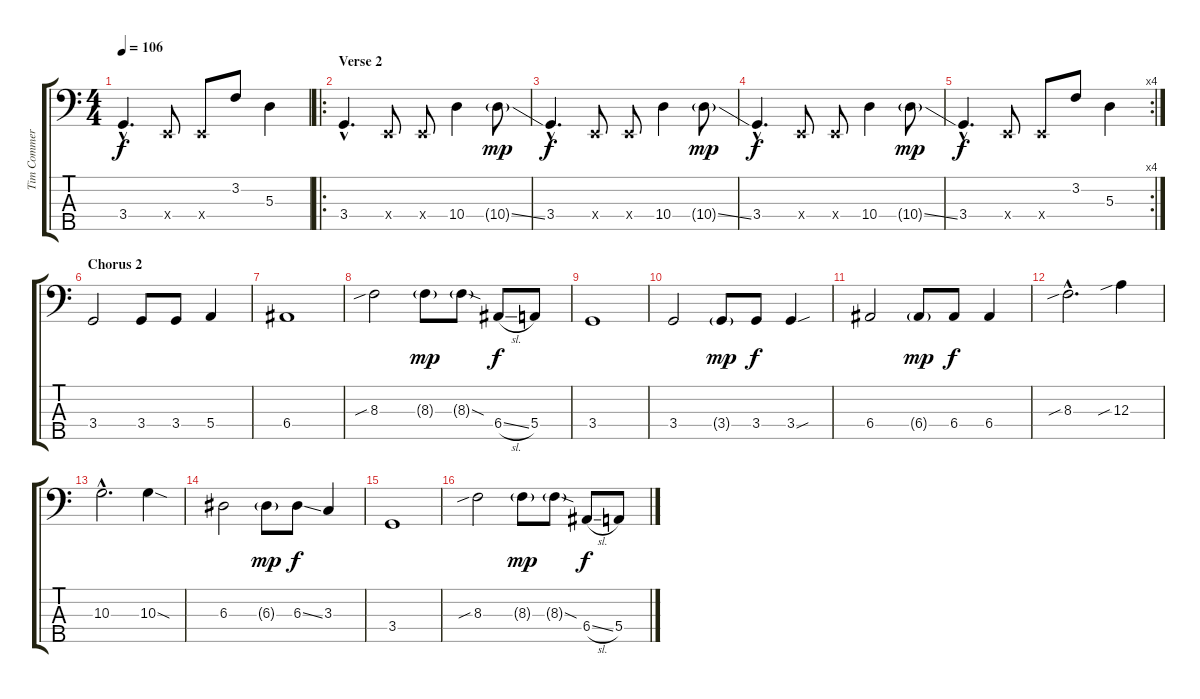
\track ("Tim Commerford" "Tim Commer") {instrument electricbassfinger}
\staff {score tabs}
\tuning (G2 D2 A1 E1 B0) {hide}
\ts (4 4)
\tempo 106
\clef f4
\ks c
3.4{hac}.4{d dy f} 0.4{x}.8 0.4{x}.8 3.2.8 5.3.4 |
\ro
\section ("" "Verse 2")
3.4{hac}.4{d} 0.4{x}.8 0.4{x}.8 10.4.4 10.4{ss g}.8{dy mp} |
3.4{hac}.4{d dy f} 0.4{x}.8 0.4{x}.8 10.4.4 10.4{ss g}.8{dy mp} |
3.4{hac}.4{d dy f} 0.4{x}.8 0.4{x}.8 10.4.4 10.4{ss g}.8{dy mp} |
\rc 4
3.4{hac}.4{d dy f} 0.4{x}.8 0.4{x}.8 3.2.8 5.3.4 |
\section ("" "Chorus 2")
3.4.2{volume 16 instrument fretlessbass} 3.4.8 3.4.8 5.4.4 |
6.4.1 |
8.3{sib}.2 8.3{g}.8{dy mp} 8.3{sod g}.8 6.4{sl}.8{dy f} 5.4.8 |
3.4.1 |
3.4.2 3.4{g}.8{dy mp} 3.4.8{dy f} 3.4{sou}.4 |
6.4.2 6.4{g}.8{dy mp} 6.4.8{dy f} 6.4.4 |
8.3{sib hac}.2{d} 12.3{sib}.4 |
10.3{hac}.2{d} 10.3{sod}.4 |
6.3.2 6.3{g}.8{dy mp} 6.3{ss}.8{dy f} 3.3.4 |
3.4.1 |
8.3{sib}.2 8.3{g}.8{dy mp} 8.3{sod g}.8 6.4{sl}.8{dy f} 5.4.8
